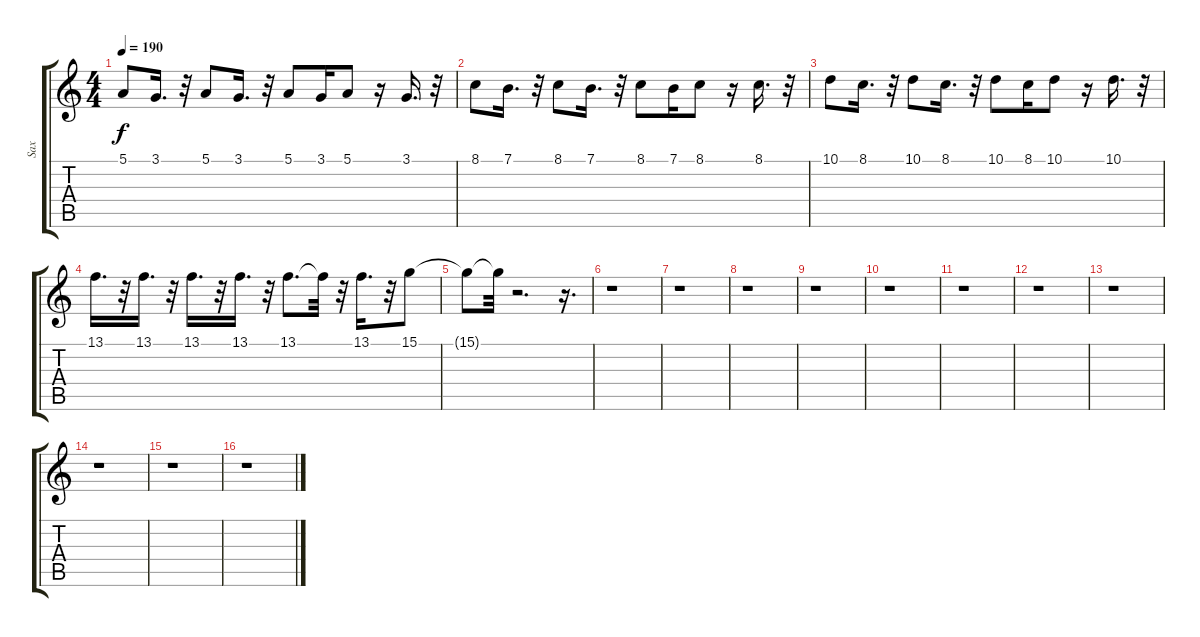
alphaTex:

\track ("Sax" "Sax") {instrument tenorsax}
\staff {score tabs}
\tuning (E4 B3 G3 D3 A2 E2) {hide}
\ts (4 4)
\tempo 190
\clef g2
\ks c
5.1.8{dy f} 3.1.16{d} r.32 5.1.8 3.1.16{d} r.32 5.1.8 3.1.16 5.1.8 r.16 3.1.16{d} r.32 |
8.1.8 7.1.16{d} r.32 8.1.8 7.1.16{d} r.32 8.1.8 7.1.16 8.1.8 r.16 8.1.16{d} r.32 |
10.1.8 8.1.16{d} r.32 10.1.8 8.1.16{d} r.32 10.1.8 8.1.16 10.1.8 r.16 10.1.16{d} r.32 |
13.1.16{d} r.32 13.1.16{d} r.32 13.1.16{d} r.32 13.1.16{d} r.32 13.1.8{d} 13.1{t}.32 r.32 13.1.16{d} r.32 15.1.8 |
15.1{t}.8 15.1{t}.32 r.2{d} r.16{d} |
r.1 |
r.1 |
r.1 |
r.1 |
r.1 |
r.1 |
r.1 |
r.1 |
r.1 |
r.1 |
r.1
